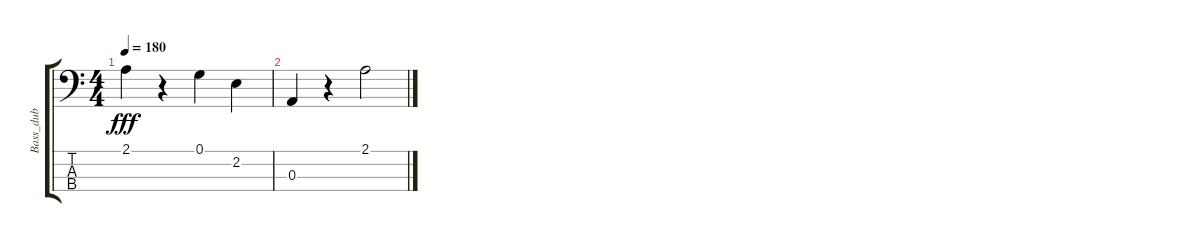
\track ("Bass_dub" "Bass_dub") {instrument acousticbass}
\staff {score tabs}
\tuning (G2 D2 A1 E1) {hide}
\ts (4 4)
\tempo 180
\clef f4
\ks c
2.1.4{dy fff} r.4 0.1.4 2.2.4 |
0.3.4 r.4 2.1.2
